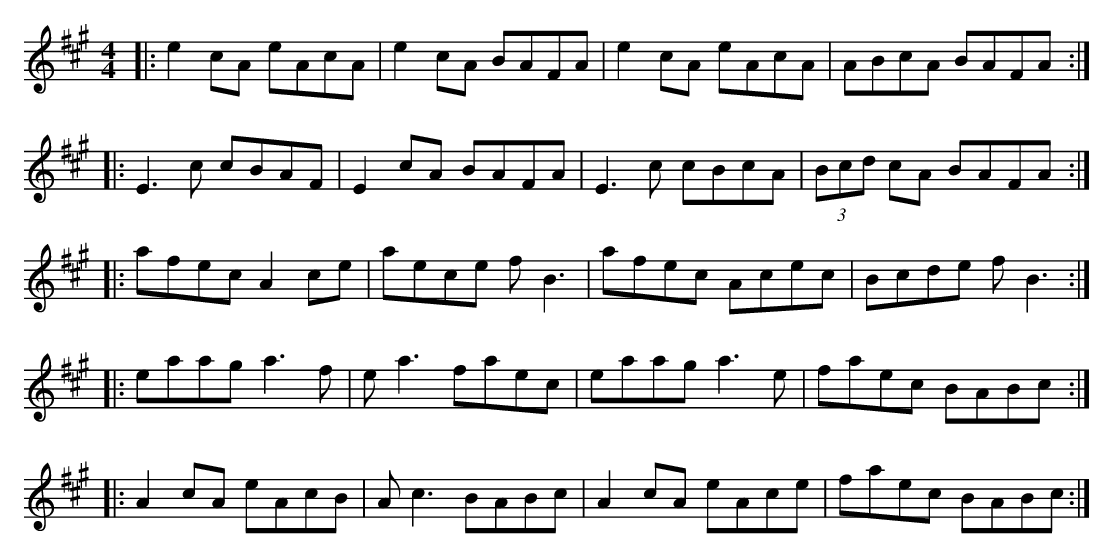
X:1
M:4/4
K:A
|:e2cA eAcA|e2cA BAFA|e2cA eAcA|ABcA BAFA:|
|:E3c cBAF|E2cA BAFA|E3c cBcA|(3Bcd cA BAFA:|
|:afec A2ce|aece fB3|afec Acec|Bcde fB3:|
|:eaag a3f|ea3 faec|eaag a3e|faec BABc:|
|:A2cA eAcB|Ac3 BABc|A2cA eAce|faec BABc:|
